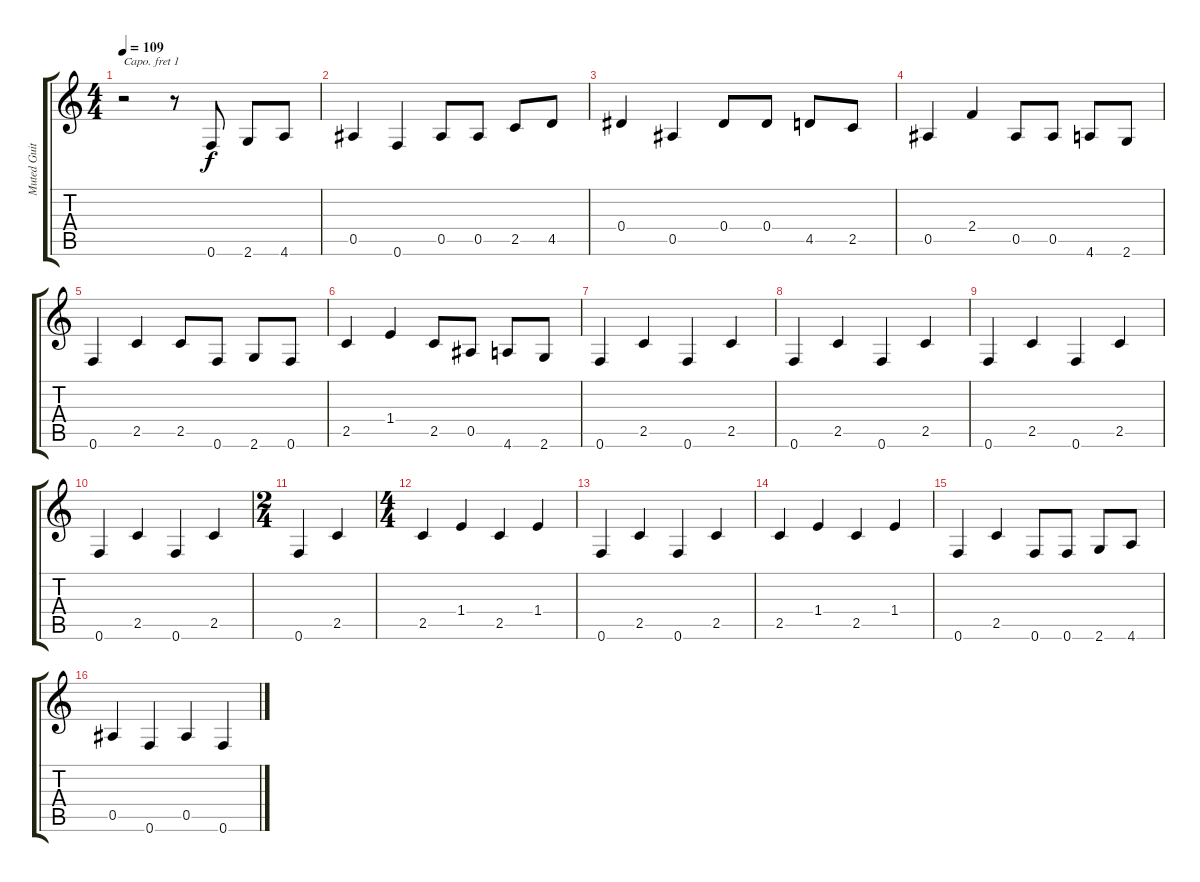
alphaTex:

\track ("Muted Guitar" "Muted Guit") {instrument electricguitarmuted}
\staff {score tabs}
\capo 1
\tuning (E4 B3 G3 D3 A2 E2) {hide}
\ts (4 4)
\tempo 109
\clef g2
\ks c
r.2{dy f instrument electricguitarmuted} r.8 0.6.8 2.6.8 4.6.8 |
0.5.4 0.6.4 0.5.8 0.5.8 2.5.8 4.5.8 |
0.4.4 0.5.4 0.4.8 0.4.8 4.5.8 2.5.8 |
0.5.4 2.4.4 0.5.8 0.5.8 4.6.8 2.6.8 |
0.6.4 2.5.4 2.5.8 0.6.8 2.6.8 0.6.8 |
2.5.4 1.4.4 2.5.8 0.5.8 4.6.8 2.6.8 |
0.6.4 2.5.4 0.6.4 2.5.4 |
0.6.4 2.5.4 0.6.4 2.5.4 |
0.6.4 2.5.4 0.6.4 2.5.4 |
0.6.4 2.5.4 0.6.4 2.5.4 |
\ts (2 4)
0.6.4 2.5.4 |
\ts (4 4)
2.5.4 1.4.4 2.5.4 1.4.4 |
0.6.4 2.5.4 0.6.4 2.5.4 |
2.5.4 1.4.4 2.5.4 1.4.4 |
0.6.4 2.5.4 0.6.8 0.6.8 2.6.8 4.6.8 |
0.5.4 0.6.4 0.5.4 0.6.4
